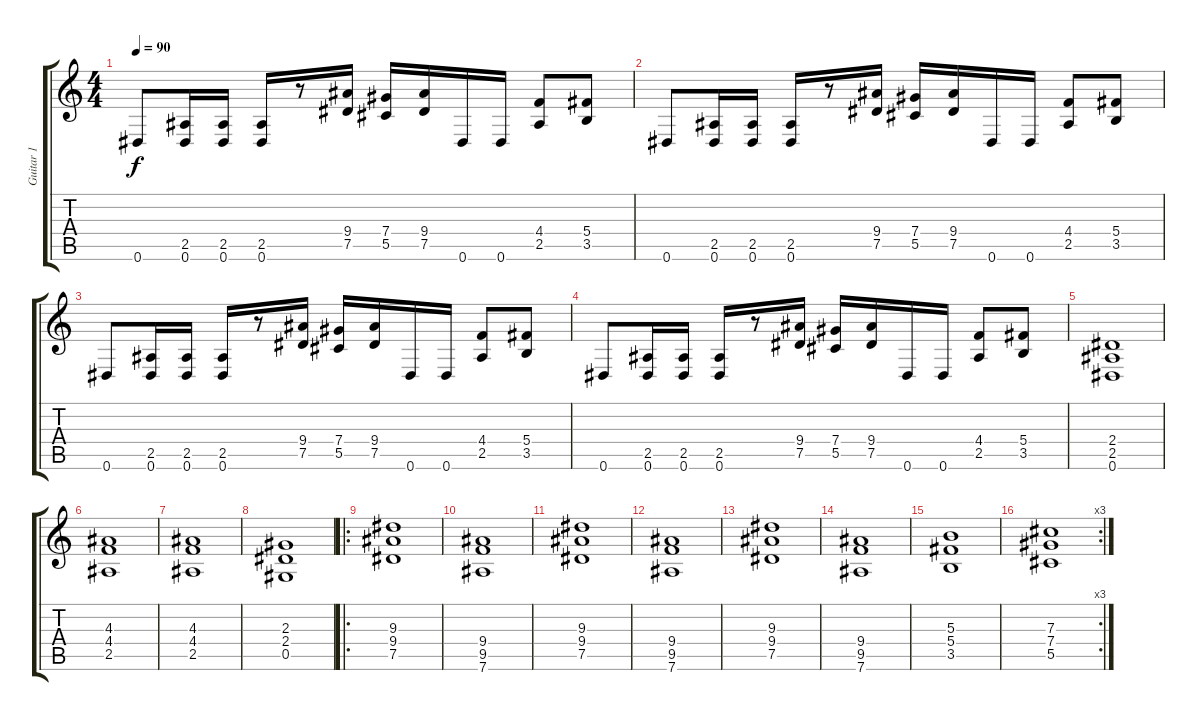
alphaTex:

\track ("Guitar 1" "Guitar 1") {instrument distortionguitar}
\staff {score tabs}
\tuning (Eb4 Bb3 Gb3 Db3 Ab2 Eb2) {hide}
\ts (4 4)
\tempo 90
\clef g2
\ks c
0.6.8{dy f} (2.5 0.6).16 (2.5 0.6).16 (2.5 0.6).16 r.8 (9.4 7.5).16 (7.4 5.5).16 (9.4 7.5).16 0.6.16 0.6.16 (4.4 2.5).8 (5.4 3.5).8 |
0.6.8 (2.5 0.6).16 (2.5 0.6).16 (2.5 0.6).16 r.8 (9.4 7.5).16 (7.4 5.5).16 (9.4 7.5).16 0.6.16 0.6.16 (4.4 2.5).8 (5.4 3.5).8 |
0.6.8 (2.5 0.6).16 (2.5 0.6).16 (2.5 0.6).16 r.8 (9.4 7.5).16 (7.4 5.5).16 (9.4 7.5).16 0.6.16 0.6.16 (4.4 2.5).8 (5.4 3.5).8 |
0.6.8 (2.5 0.6).16 (2.5 0.6).16 (2.5 0.6).16 r.8 (9.4 7.5).16 (7.4 5.5).16 (9.4 7.5).16 0.6.16 0.6.16 (4.4 2.5).8 (5.4 3.5).8 |
(2.4 2.5 0.6).1 |
(4.3 4.4 2.5).1 |
(4.3 4.4 2.5).1 |
(2.3 2.4 0.5).1 |
\ro
(9.3 9.4 7.5).1 |
(9.4 9.5 7.6).1 |
(9.3 9.4 7.5).1 |
(9.4 9.5 7.6).1 |
(9.3 9.4 7.5).1 |
(9.4 9.5 7.6).1 |
(5.3 5.4 3.5).1 |
\rc 3
(7.3 7.4 5.5).1
